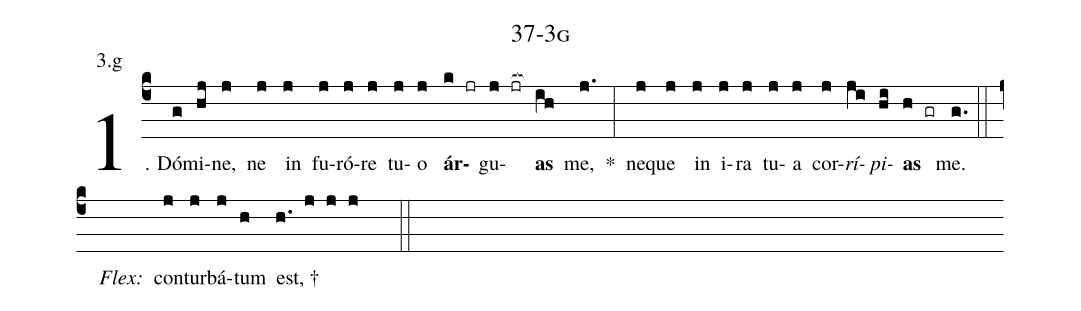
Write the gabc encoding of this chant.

name: 37-3g;
annotation: 3.g;
%%
(c4)1. Dó(g)mi(hj)ne,(j) ne(j) in(j) fu(j)ró(j)re(j) tu(j)o(j) <b>ár</b>(k jr)gu(j jr[ocb:1{])<b>as</b>(ih[ocb:0}]) me,(j.) *(:) ne(j)que(j) in(j) i(j)ra(j) tu(j)a(j) cor(j)<i>rí</i>(ji)<i>pi</i>(hi)<b>as</b>(h gr) me.(g.) (::)
<i>Flex:</i>()  con(j)tur(j)bá(j)tum(h) est, †(h. j j j  ::)
